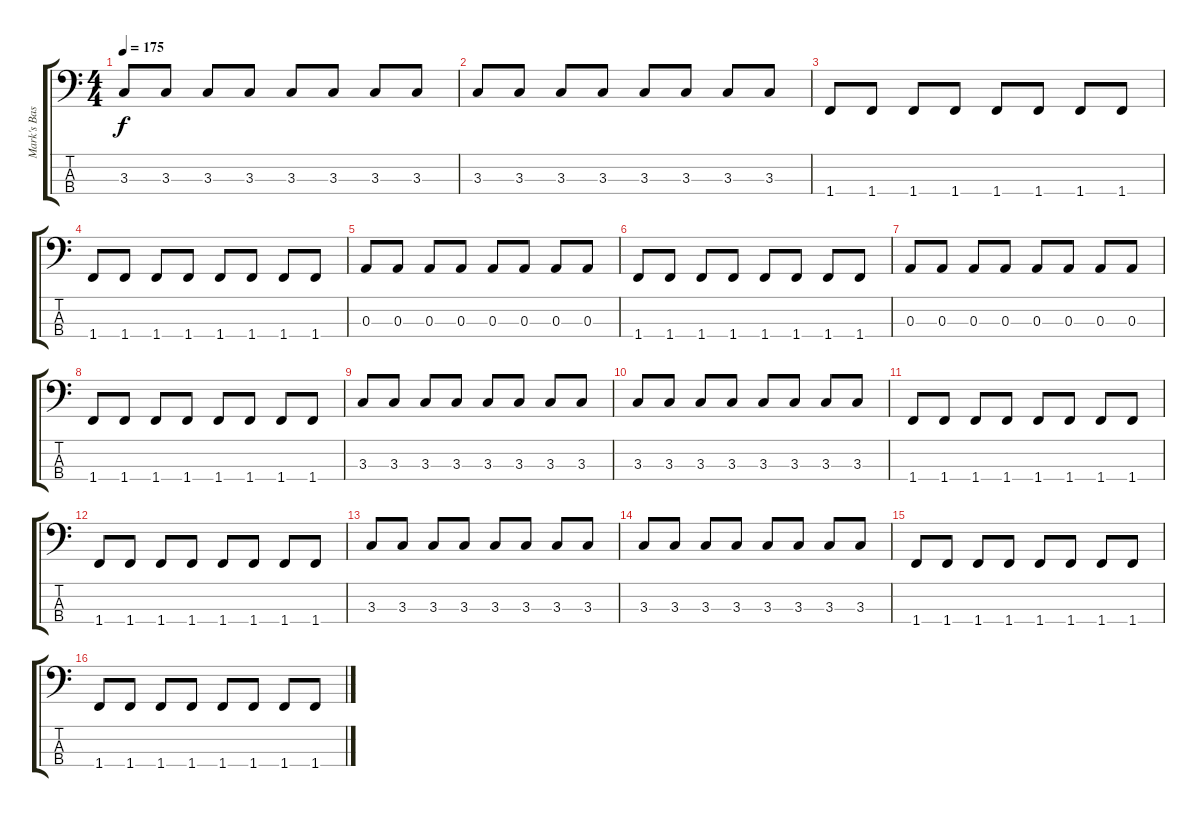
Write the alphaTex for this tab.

\track ("Mark's Bass" "Mark's Bas") {instrument electricbasspick}
\staff {score tabs}
\tuning (G2 D2 A1 E1) {hide}
\ts (4 4)
\tempo 175
\clef f4
\ks c
3.3.8{dy f} 3.3.8 3.3.8 3.3.8 3.3.8 3.3.8 3.3.8 3.3.8 |
3.3.8 3.3.8 3.3.8 3.3.8 3.3.8 3.3.8 3.3.8 3.3.8 |
1.4.8 1.4.8 1.4.8 1.4.8 1.4.8 1.4.8 1.4.8 1.4.8 |
1.4.8 1.4.8 1.4.8 1.4.8 1.4.8 1.4.8 1.4.8 1.4.8 |
0.3.8 0.3.8 0.3.8 0.3.8 0.3.8 0.3.8 0.3.8 0.3.8 |
1.4.8 1.4.8 1.4.8 1.4.8 1.4.8 1.4.8 1.4.8 1.4.8 |
0.3.8 0.3.8 0.3.8 0.3.8 0.3.8 0.3.8 0.3.8 0.3.8 |
1.4.8 1.4.8 1.4.8 1.4.8 1.4.8 1.4.8 1.4.8 1.4.8 |
3.3.8 3.3.8 3.3.8 3.3.8 3.3.8 3.3.8 3.3.8 3.3.8 |
3.3.8 3.3.8 3.3.8 3.3.8 3.3.8 3.3.8 3.3.8 3.3.8 |
1.4.8 1.4.8 1.4.8 1.4.8 1.4.8 1.4.8 1.4.8 1.4.8 |
1.4.8 1.4.8 1.4.8 1.4.8 1.4.8 1.4.8 1.4.8 1.4.8 |
3.3.8 3.3.8 3.3.8 3.3.8 3.3.8 3.3.8 3.3.8 3.3.8 |
3.3.8 3.3.8 3.3.8 3.3.8 3.3.8 3.3.8 3.3.8 3.3.8 |
1.4.8 1.4.8 1.4.8 1.4.8 1.4.8 1.4.8 1.4.8 1.4.8 |
1.4.8 1.4.8 1.4.8 1.4.8 1.4.8 1.4.8 1.4.8 1.4.8
